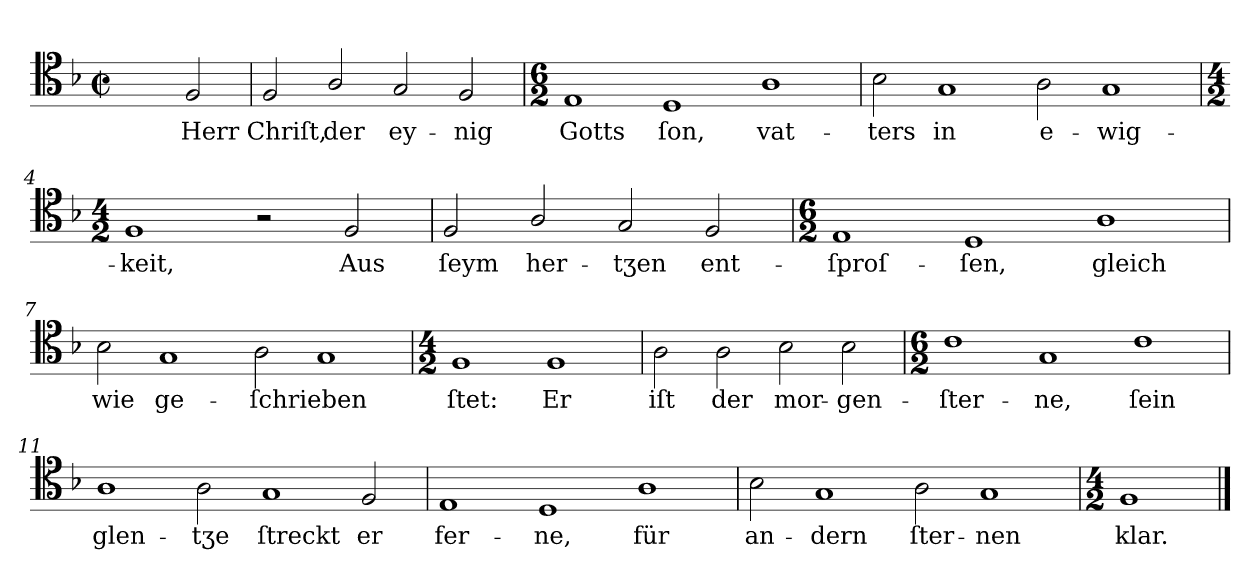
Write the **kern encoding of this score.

**kern	**text
*part1	*part1
*staff1	*staff1
*clefC4	*
*k[b-]	*
*F:	*
*M4/2	*
*met(c|)	*
=	=
2ryy	.
2F	Herr
=1	=1
2F	Chriſt,
2A/	der
2G	ey-
2F	-nig
=2	=2
*M6/2	*
1E	Gotts
1D	ſon,
1A	vat-
=3	=3
2B-	-ters
1G	in
2A	e-
1G	-wig-
=4	=4
*M4/2	*
1F	-keit,
2r	.
2F	Aus
=5	=5
2F	ſeym
2A/	her-
2G	-tʒen
2F	ent-
=6	=6
*M6/2	*
1E	-ſproſ-
1D	-ſen,
1A	gleich
=7	=7
2B-	wie
1G	ge-
2A	-ſchrieben
1G	.
=8	=8
*M4/2	*
1F	ſtet:
1F	Er
=9	=9
2A	iſt
2A	der
2B-	mor-
2B-	-gen-
=10	=10
*M6/2	*
1c	-ſter-
1G	-ne,
1c	ſein
=11	=11
1A	glen-
2A	-tʒe
1G	ſtreckt
2F	er
=12	=12
1E	fer-
1D	-ne,
1A	für
=13	=13
2B-	an-
1G	-dern
2A	ſter-
1G	-nen
=14	=14
*M4/2	*
1F/	klar.
==	==
*-	*-
